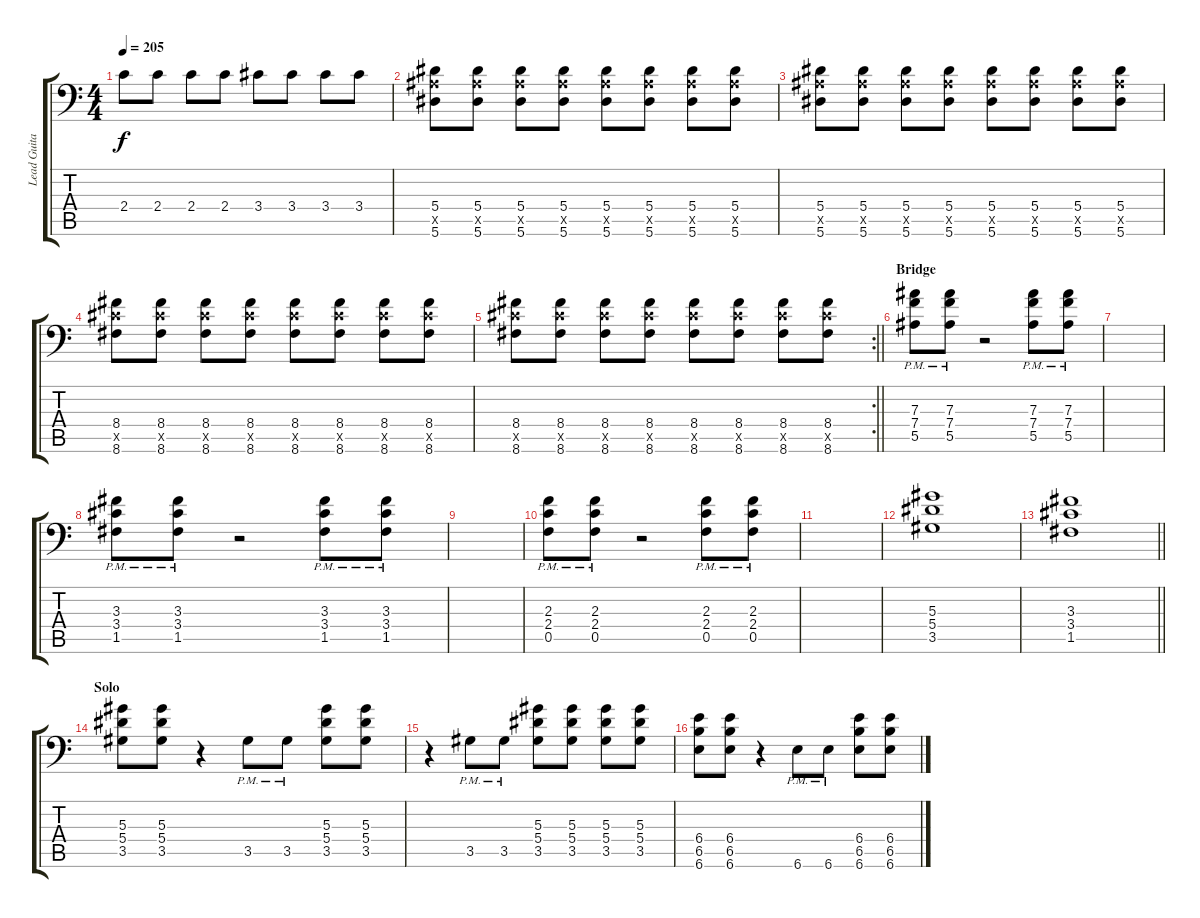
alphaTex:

\track ("Lead Guitar" "Lead Guita") {instrument distortionguitar}
\staff {score tabs}
\tuning (C4 G3 Eb3 Bb2 F2 Bb1) {hide}
\ts (4 4)
\tempo 205
\clef f4
\ks c
2.4.8{dy f} 2.4.8 2.4.8 2.4.8 3.4.8 3.4.8 3.4.8 3.4.8 |
(5.4 5.5{x} 5.6).8 (5.4 5.5{x} 5.6).8 (5.4 5.5{x} 5.6).8 (5.4 5.5{x} 5.6).8 (5.4 5.5{x} 5.6).8 (5.4 5.5{x} 5.6).8 (5.4 5.5{x} 5.6).8 (5.4 5.5{x} 5.6).8 |
(5.4 5.5{x} 5.6).8 (5.4 5.5{x} 5.6).8 (5.4 5.5{x} 5.6).8 (5.4 5.5{x} 5.6).8 (5.4 5.5{x} 5.6).8 (5.4 5.5{x} 5.6).8 (5.4 5.5{x} 5.6).8 (5.4 5.5{x} 5.6).8 |
(8.4 8.5{x} 8.6).8 (8.4 8.5{x} 8.6).8 (8.4 8.5{x} 8.6).8 (8.4 8.5{x} 8.6).8 (8.4 8.5{x} 8.6).8 (8.4 8.5{x} 8.6).8 (8.4 8.5{x} 8.6).8 (8.4 8.5{x} 8.6).8 |
\rc 2
\barLineRight lightlight
(8.4 8.5{x} 8.6).8 (8.4 8.5{x} 8.6).8 (8.4 8.5{x} 8.6).8 (8.4 8.5{x} 8.6).8 (8.4 8.5{x} 8.6).8 (8.4 8.5{x} 8.6).8 (8.4 8.5{x} 8.6).8 (8.4 8.5{x} 8.6).8 |
\section ("" "Bridge")
(7.3{pm} 7.4{pm} 5.5{pm}).8{volume 16} (7.3{pm} 7.4{pm} 5.5{pm}).8 r.2 (7.3{pm} 7.4{pm} 5.5{pm}).8 (7.3{pm} 7.4{pm} 5.5{pm}).8 |
|
(3.3{pm} 3.4{pm} 1.5{pm}).8 (3.3{pm} 3.4{pm} 1.5{pm}).8 r.2 (3.3{pm} 3.4{pm} 1.5{pm}).8 (3.3{pm} 3.4{pm} 1.5{pm}).8 |
|
(2.3{pm} 2.4{pm} 0.5{pm}).8 (2.3{pm} 2.4{pm} 0.5{pm}).8 r.2 (2.3{pm} 2.4{pm} 0.5{pm}).8 (2.3{pm} 2.4{pm} 0.5{pm}).8 |
|
(5.3 5.4 3.5).1 |
\barLineRight lightlight
(3.3 3.4 1.5).1 |
\section ("" "Solo")
(5.3 5.4 3.5).8 (5.3 5.4 3.5).8 r.4 3.5{pm}.8 3.5{pm}.8 (5.3 5.4 3.5).8 (5.3 5.4 3.5).8 |
r.4 3.5{pm}.8 3.5{pm}.8 (5.3 5.4 3.5).8 (5.3 5.4 3.5).8 (5.3 5.4 3.5).8 (5.3 5.4 3.5).8 |
(6.4 6.5 6.6).8 (6.4 6.5 6.6).8 r.4 6.6{pm}.8 6.6{pm}.8 (6.4 6.5 6.6).8 (6.4 6.5 6.6).8
